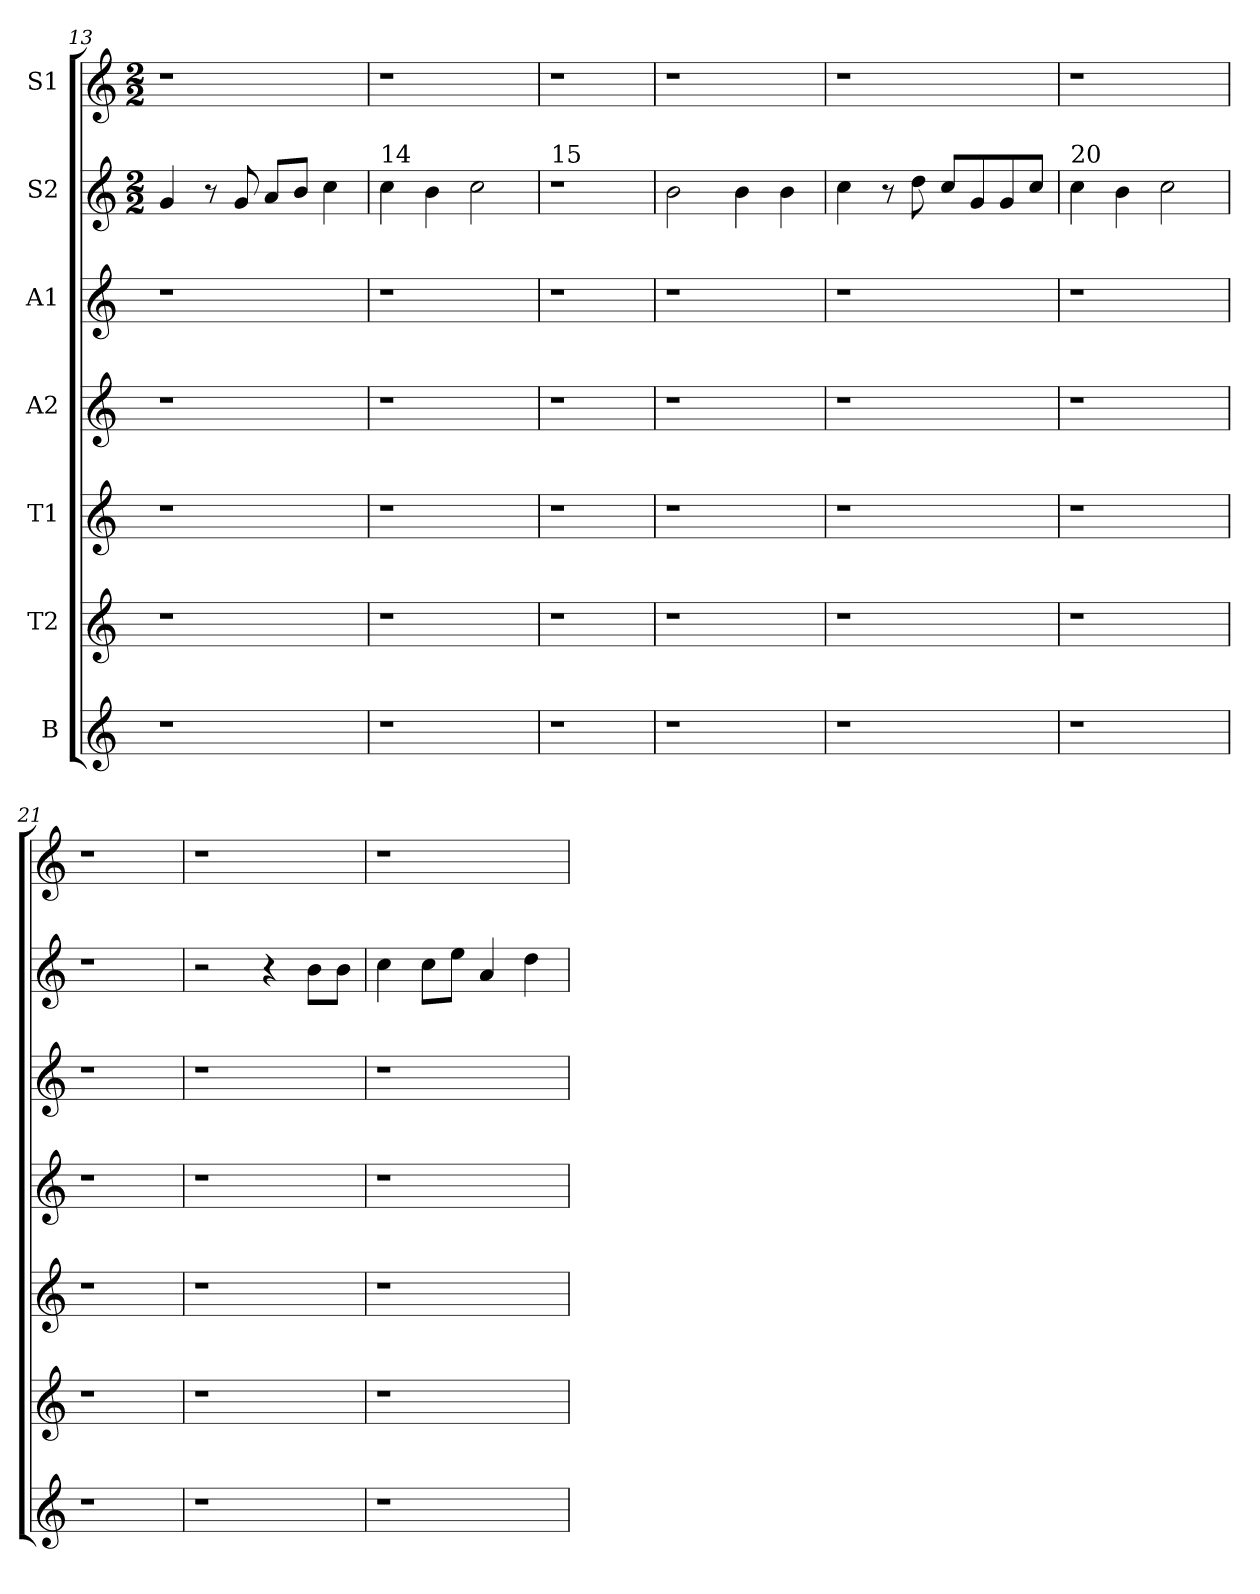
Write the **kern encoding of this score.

**kern	**kern	**kern	**kern	**kern	**kern	**kern
*part7	*part6	*part5	*part4	*part3	*part2	*part1
*staff7	*staff6	*staff5	*staff4	*staff3	*staff2	*staff1
*I"B	*I"T2	*I"T1	*I"A2	*I"A1	*I"S2	*I"S1
!!LO:PB:g=z
*clefG2	*clefG2	*clefG2	*clefG2	*clefG2	*clefG2	*clefG2
*ITrd-7c-12	*ITrd-7c-12	*ITrd-7c-12	*ITrd-7c-12	*ITrd-7c-12	*ITrd-7c-12	*ITrd-7c-12
*k[]	*k[]	*k[]	*k[]	*k[]	*k[]	*k[]
*	*	*	*	*	*M2/2	*M2/2
=13	=13	=13	=13	=13	=13	=13
1r	1r	1r	1r	1r	4gg/	1r
.	.	.	.	.	8r	.
.	.	.	.	.	8gg/	.
.	.	.	.	.	8aa/L	.
.	.	.	.	.	8bb/J	.
.	.	.	.	.	4ccc\	.
=14	=14	=14	=14	=14	=14	=14
!	!	!	!	!	!LO:TX:a:t=14	!
1r	1r	1r	1r	1r	4ccc\	1r
.	.	.	.	.	4bb\	.
.	.	.	.	.	2ccc\	.
=15	=15	=15	=15	=15	=15	=15
!	!	!	!	!	!LO:TX:a:t=15	!
1r	1r	1r	1r	1r	1r	1r
=16	=16	=16	=16	=16	=16	=16
1r	1r	1r	1r	1r	1r	1r
=17	=17	=17	=17	=17	=17	=17
1r	1r	1r	1r	1r	1r	1r
=18	=18	=18	=18	=18	=18	=18
1r	1r	1r	1r	1r	2bb\	1r
.	.	.	.	.	4bb\	.
.	.	.	.	.	4bb\	.
=19	=19	=19	=19	=19	=19	=19
1r	1r	1r	1r	1r	4ccc\	1r
.	.	.	.	.	8r	.
.	.	.	.	.	8ddd\	.
.	.	.	.	.	8ccc/L	.
.	.	.	.	.	8gg/	.
.	.	.	.	.	8gg/	.
.	.	.	.	.	8ccc/J	.
=20	=20	=20	=20	=20	=20	=20
!	!	!	!	!	!LO:TX:a:t=20	!
1r	1r	1r	1r	1r	4ccc\	1r
.	.	.	.	.	4bb\	.
.	.	.	.	.	2ccc\	.
!!LO:LB:g=z
=21	=21	=21	=21	=21	=21	=21
1r	1r	1r	1r	1r	1r	1r
=22	=22	=22	=22	=22	=22	=22
1r	1r	1r	1r	1r	1r	1r
!!LO:PB:g=z
=23	=23	=23	=23	=23	=23	=23
1r	1r	1r	1r	1r	2r	1r
.	.	.	.	.	4r	.
.	.	.	.	.	8bb\L	.
.	.	.	.	.	8bb\J	.
=24	=24	=24	=24	=24	=24	=24
1r	1r	1r	1r	1r	4ccc\	1r
.	.	.	.	.	8ccc\L	.
.	.	.	.	.	8eee\J	.
.	.	.	.	.	4aa/	.
.	.	.	.	.	4ddd\	.
=	=	=	=	=	=	=
*-	*-	*-	*-	*-	*-	*-
